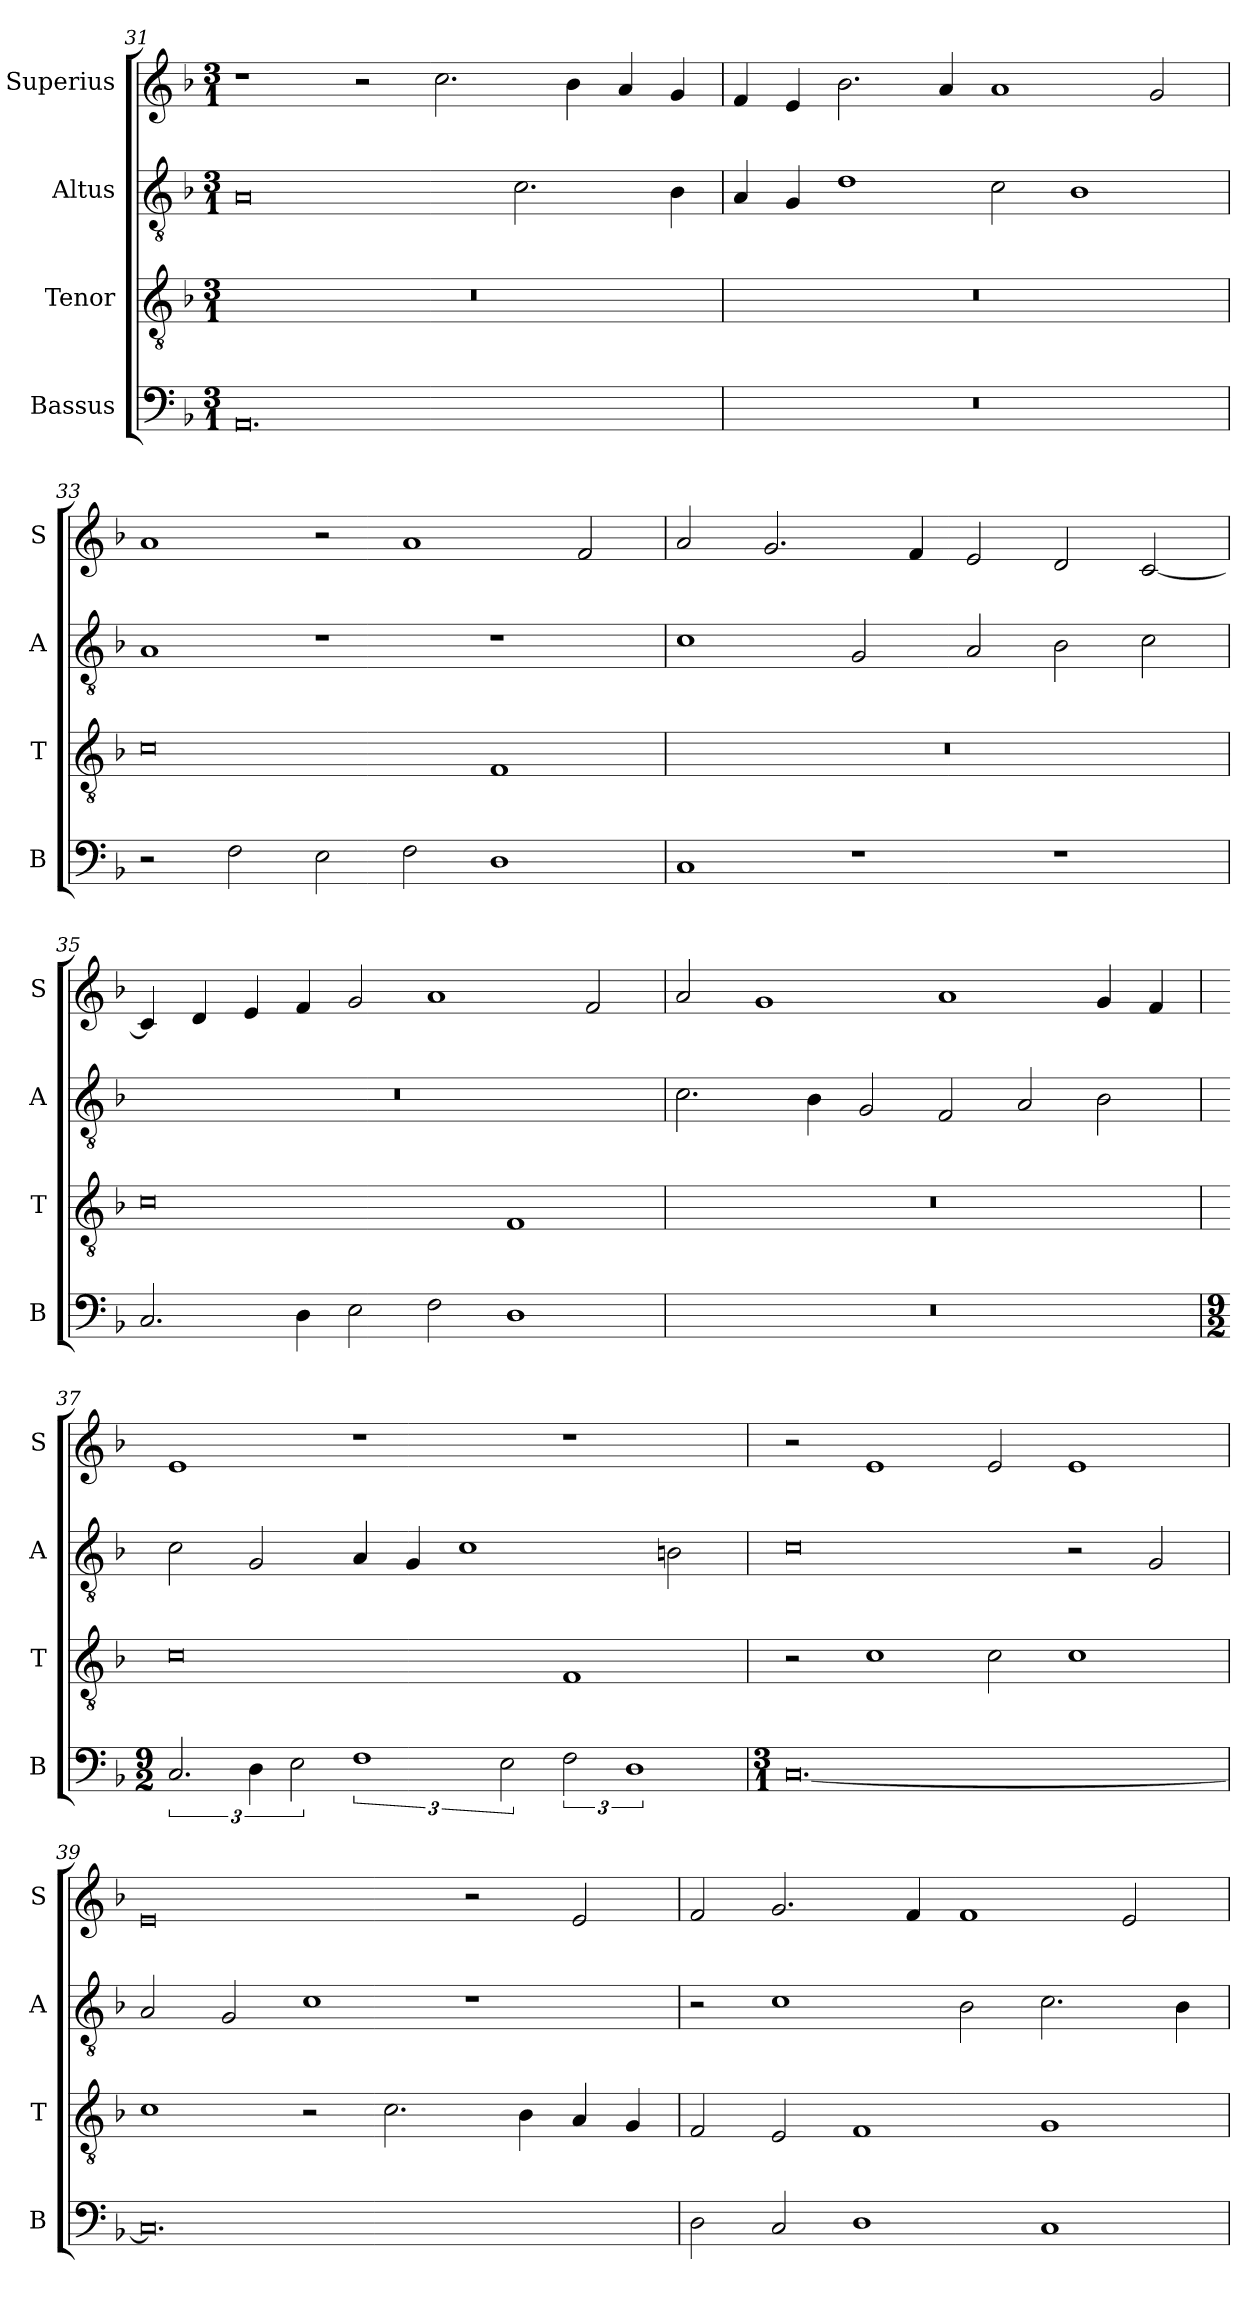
**kern	**kern	**kern	**kern
*part4	*part3	*part2	*part1
*staff4	*staff3	*staff2	*staff1
*I"Bassus	*I"Tenor	*I"Altus	*I"Superius
*I'B	*I'T	*I'A	*I'S
*clefF4	*clefGv2	*clefGv2	*clefG2
*k[b-]	*k[b-]	*k[b-]	*k[b-]
*M3/1	*M3/1	*M3/1	*M3/1
=31	=31	=31	=31
0.AA	0.r	0A	1r
.	.	.	2r
.	.	.	2.cc\
.	.	2.c\	.
.	.	.	4b-\
.	.	.	4a/
.	.	4B-\	4g/
=32	=32	=32	=32
0.r	0.r	4A/	4f/
.	.	4G/	4e/
.	.	1d	2.b-\
.	.	.	4a/
.	.	2c\	1a
.	.	1B-	.
.	.	.	2g/
=33	=33	=33	=33
2r	0c	1A	1a
2F\	.	.	.
2E\	.	1r	2r
2F\	.	.	1a
1D	1F	1r	.
.	.	.	2f/
=34	=34	=34	=34
1C	0.r	1c	2a/
.	.	.	2.g/
1r	.	2G/	.
.	.	.	4f/
.	.	2A/	2e/
1r	.	2B-\	2d/
.	.	2c\	[2c/
=35	=35	=35	=35
2.C/	0c	0.r	4c/]
.	.	.	4d/
.	.	.	4e/
4D\	.	.	4f/
2E\	.	.	2g/
2F\	.	.	1a
1D	1F	.	.
.	.	.	2f/
=36	=36	=36	=36
0.r	0.r	2.c\	2a/
.	.	.	1g
.	.	4B-\	.
.	.	2G/	.
.	.	2F/	1a
.	.	2A/	.
.	.	2B-\	4g/
.	.	.	4f/
=37	=37	=37	=37
*M9/2	*	*	*
3.C/	0c	2c\	1e
6D\	.	2G/	.
3E\	.	.	.
3%2F	.	4A/	1r
.	.	4G/	.
.	.	1c	.
3E\	.	.	.
3F\	1F	.	1r
3%2D	.	.	.
.	.	2Bn\	.
=38	=38	=38	=38
*M3/1	*	*	*
[0.C	2r	0c	2r
.	1c	.	1e
.	2c\	.	2e/
.	1c	2r	1e
.	.	2G/	.
=39	=39	=39	=39
0.C]	1c	2A/	0e
.	.	2G/	.
.	2r	1c	.
.	2.c\	.	.
.	.	1r	2r
.	4B-\	.	.
.	4A/	.	2e/
.	4G/	.	.
=40	=40	=40	=40
2D\	2F/	2r	2f/
2C/	2E/	1c	2.g/
1D	1F	.	.
.	.	.	4f/
.	.	2B-\	1f/
1C	1G	2.c\	.
.	.	.	2e/
.	.	4B-\	.
=	=	=	=
*-	*-	*-	*-
